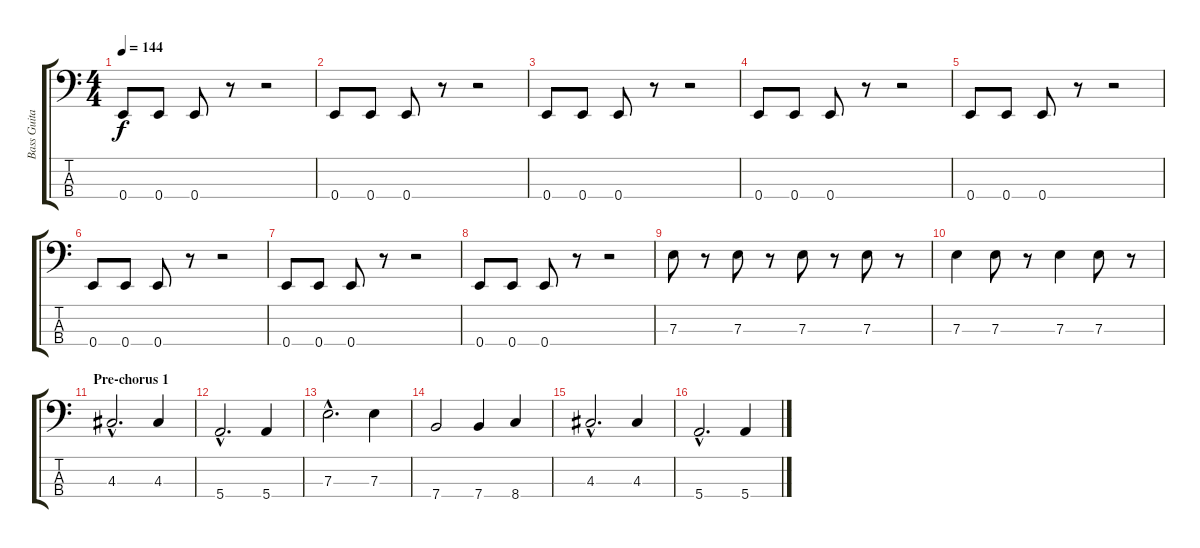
\track ("Bass Guitar" "Bass Guita") {instrument electricbasspick}
\staff {score tabs}
\tuning (G2 D2 A1 E1) {hide}
\ts (4 4)
\tempo 144
\clef f4
\ks c
0.4.8{dy f} 0.4.8 0.4.8 r.8 r.2 |
0.4.8 0.4.8 0.4.8 r.8 r.2 |
0.4.8 0.4.8 0.4.8 r.8 r.2 |
0.4.8 0.4.8 0.4.8 r.8 r.2 |
0.4.8 0.4.8 0.4.8 r.8 r.2 |
0.4.8 0.4.8 0.4.8 r.8 r.2 |
0.4.8 0.4.8 0.4.8 r.8 r.2 |
0.4.8 0.4.8 0.4.8 r.8 r.2 |
7.3.8 r.8 7.3.8 r.8 7.3.8 r.8 7.3.8 r.8 |
7.3.4 7.3.8 r.8 7.3.4 7.3.8 r.8 |
\section ("" "Pre-chorus 1")
4.3{hac}.2{d} 4.3.4 |
5.4{hac}.2{d} 5.4.4 |
7.3{hac}.2{d} 7.3.4 |
7.4.2 7.4.4 8.4.4 |
4.3{hac}.2{d} 4.3.4 |
5.4{hac}.2{d} 5.4.4
